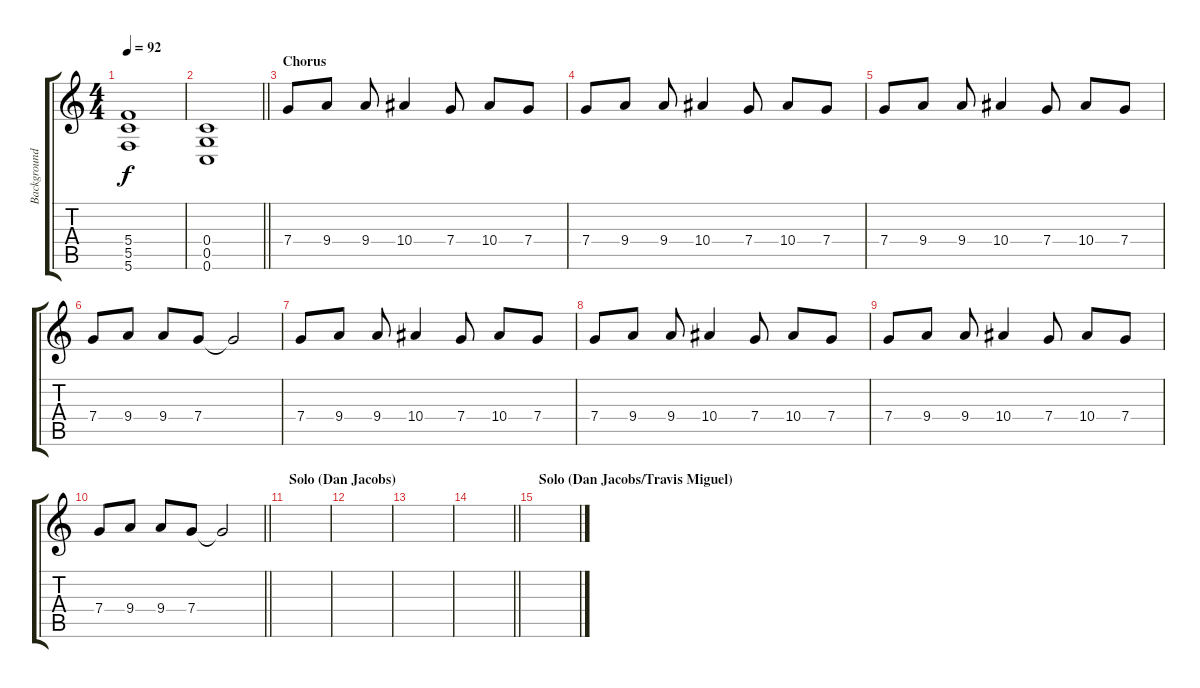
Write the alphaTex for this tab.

\track ("Background Guitar (Dan Jacobs)" "Background") {instrument distortionguitar}
\staff {score tabs}
\tuning (D4 A3 F3 C3 G2 C2) {hide}
\ts (4 4)
\tempo 92
\clef g2
\ks c
(5.4 5.5 5.6).1{dy f} |
\barLineRight lightlight
(0.4 0.5 0.6).1 |
\section ("" "Chorus")
7.4.8 9.4.8 9.4.8 10.4.4 7.4.8 10.4.8 7.4.8 |
7.4.8 9.4.8 9.4.8 10.4.4 7.4.8 10.4.8 7.4.8 |
7.4.8 9.4.8 9.4.8 10.4.4 7.4.8 10.4.8 7.4.8 |
7.4.8 9.4.8 9.4.8 7.4.8 7.4{t}.2 |
7.4.8 9.4.8 9.4.8 10.4.4 7.4.8 10.4.8 7.4.8 |
7.4.8 9.4.8 9.4.8 10.4.4 7.4.8 10.4.8 7.4.8 |
7.4.8 9.4.8 9.4.8 10.4.4 7.4.8 10.4.8 7.4.8 |
\barLineRight lightlight
7.4.8 9.4.8 9.4.8 7.4.8 7.4{t}.2 |
\section ("" "Solo (Dan Jacobs)")
|
|
|
\barLineRight lightlight
|
\section ("" "Solo (Dan Jacobs/Travis Miguel)")
